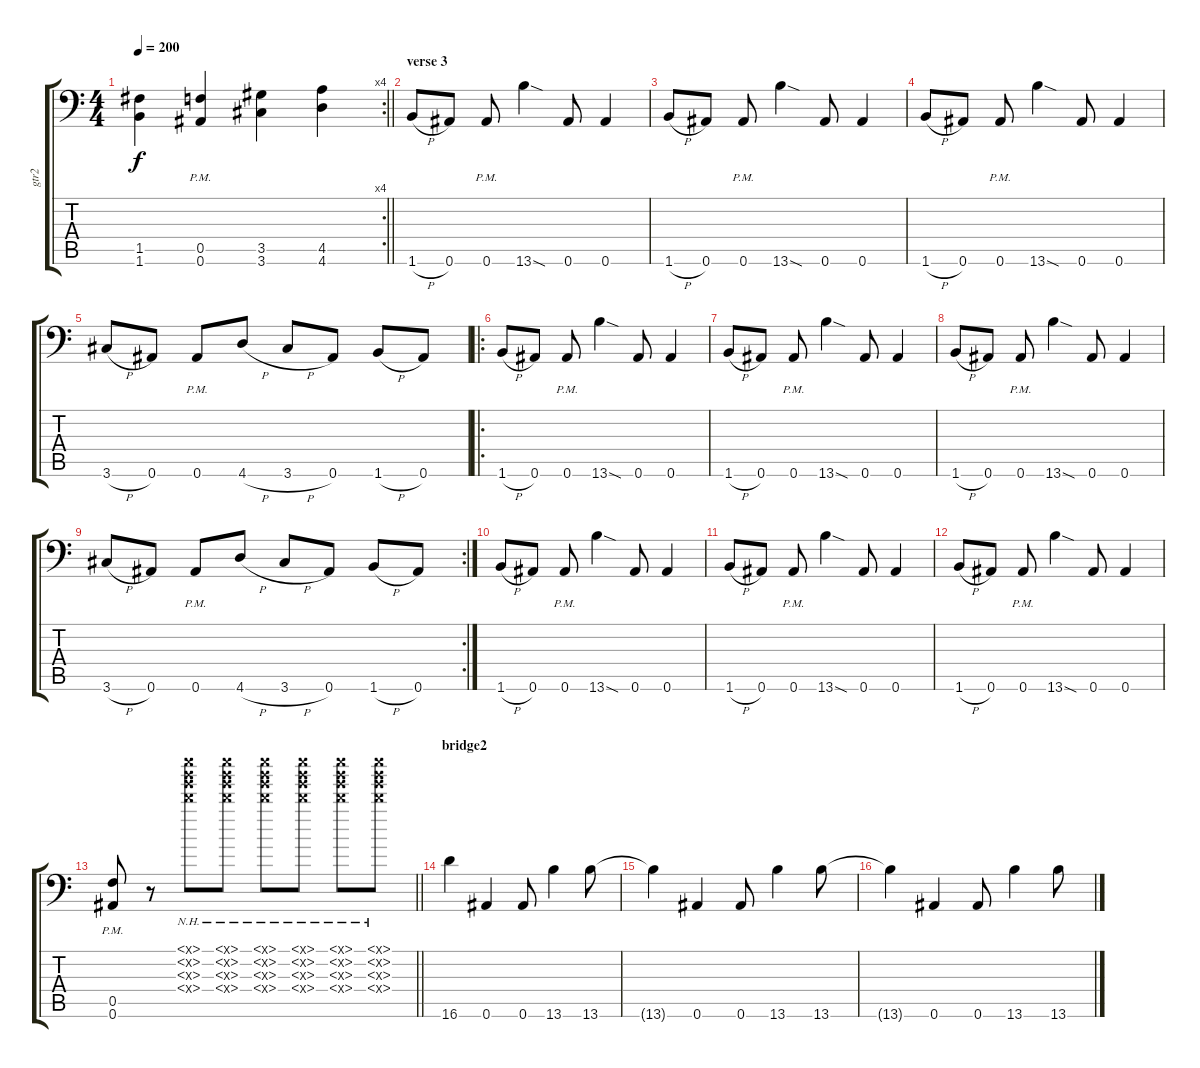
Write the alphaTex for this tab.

\track ("gtr2" "gtr2") {instrument distortionguitar}
\staff {score tabs}
\tuning (C4 G3 Eb3 Bb2 F2 Bb1) {hide}
\rc 4
\ts (4 4)
\tempo 200
\clef f4
\barLineRight lightlight
\ks c
(1.5 1.6).4{dy f} (0.5{pm} 0.6{pm}).4 (3.5 3.6).4 (4.5 4.6).4 |
\section ("" "verse 3")
1.6{h}.8 0.6.8 0.6{pm}.8 13.6{sod}.4 0.6.8 0.6.4 |
1.6{h}.8 0.6.8 0.6{pm}.8 13.6{sod}.4 0.6.8 0.6.4 |
1.6{h}.8 0.6.8 0.6{pm}.8 13.6{sod}.4 0.6.8 0.6.4 |
3.6{h}.8 0.6.8 0.6{pm}.8 4.6{h}.8 3.6{h}.8 0.6.8 1.6{h}.8 0.6.8 |
\ro
1.6{h}.8 0.6.8 0.6{pm}.8 13.6{sod}.4 0.6.8 0.6.4 |
1.6{h}.8 0.6.8 0.6{pm}.8 13.6{sod}.4 0.6.8 0.6.4 |
1.6{h}.8 0.6.8 0.6{pm}.8 13.6{sod}.4 0.6.8 0.6.4 |
\rc 2
3.6{h}.8 0.6.8 0.6{pm}.8 4.6{h}.8 3.6{h}.8 0.6.8 1.6{h}.8 0.6.8 |
1.6{h}.8 0.6.8 0.6{pm}.8 13.6{sod}.4 0.6.8 0.6.4 |
1.6{h}.8 0.6.8 0.6{pm}.8 13.6{sod}.4 0.6.8 0.6.4 |
1.6{h}.8 0.6.8 0.6{pm}.8 13.6{sod}.4 0.6.8 0.6.4 |
\barLineRight lightlight
(0.5{pm} 0.6{pm}).8 r.8 (4.1{nh x} 4.2{nh x} 4.3{nh x} 4.4{nh x}).8 (4.1{nh x} 4.2{nh x} 4.3{nh x} 4.4{nh x}).8 (4.1{nh x} 4.2{nh x} 4.3{nh x} 4.4{nh x}).8 (4.1{nh x} 4.2{nh x} 4.3{nh x} 4.4{nh x}).8 (4.1{nh x} 4.2{nh x} 4.3{nh x} 4.4{nh x}).8 (4.1{nh x} 4.2{nh x} 4.3{nh x} 4.4{nh x}).8 |
\section ("" "bridge2")
16.6.4 0.6.4 0.6.8 13.6.4 13.6.8 |
13.6{t}.4 0.6.4 0.6.8 13.6.4 13.6.8 |
13.6{t}.4 0.6.4 0.6.8 13.6.4 13.6.8
